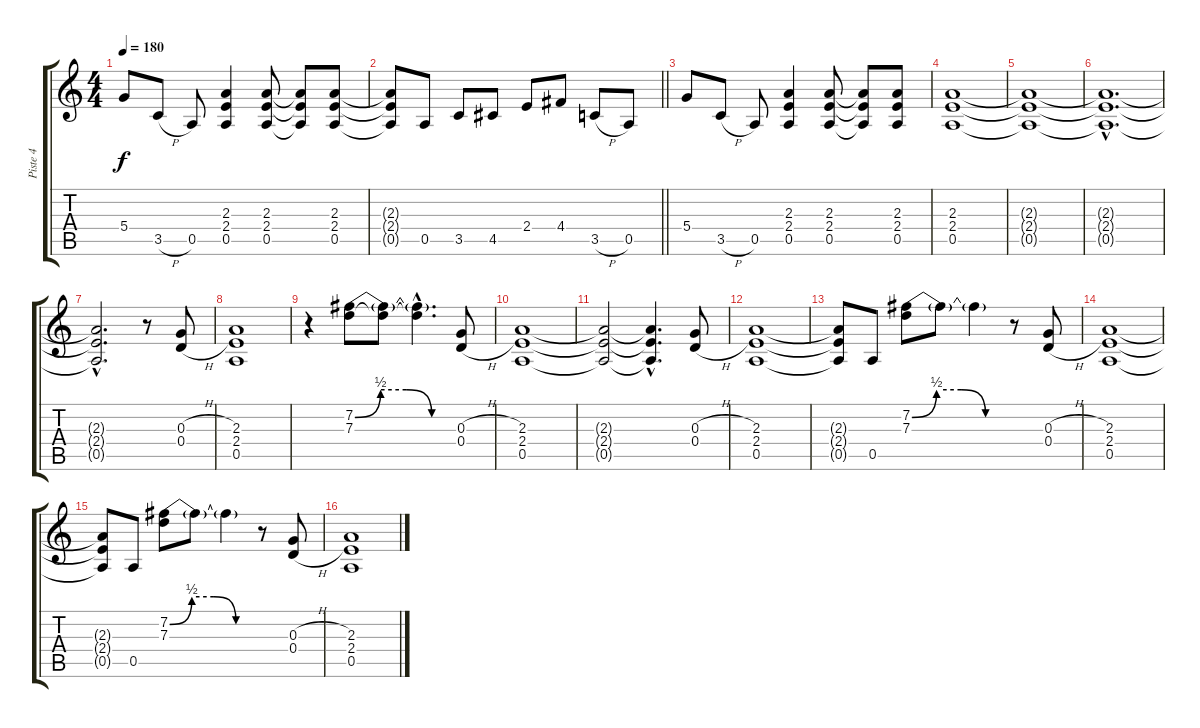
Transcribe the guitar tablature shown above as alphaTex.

\track ("Piste 4" "Piste 4") {instrument overdrivenguitar}
\staff {score tabs}
\tuning (E4 B3 G3 D3 A2 E2) {hide}
\ts (4 4)
\tempo 180
\clef g2
\ks c
5.4.8{dy f} 3.5{h}.8 0.5.8 (2.3 2.4 0.5).4 (2.3 2.4 0.5).8 (2.3{t} 2.4{t} 0.5{t}).8 (2.3 2.4 0.5).8 |
\barLineRight lightlight
(2.3{t} 2.4{t} 0.5{t}).8 0.5.8 3.5.8 4.5.8 2.4.8 4.4.8 3.5{h}.8 0.5.8 |
5.4.8 3.5{h}.8 0.5.8 (2.3 2.4 0.5).4 (2.3 2.4 0.5).8 (2.3{t} 2.4{t} 0.5{t}).8 (2.3 2.4 0.5).8 |
(2.3 2.4 0.5).1 |
(2.3{t} 2.4{t} 0.5{t}).1 |
(2.3{hac t} 2.4{hac t} 0.5{hac t}).1{d} |
(2.3{hac t} 2.4{hac t} 0.5{hac t}).2{d} r.8 (0.3{h} 0.4{h}).8 |
(2.3 2.4 0.5).1 |
r.4 (7.2{be (custom 0 0 15 2 30 2 45 0 60 0)} 7.3).8 (7.2{t} 7.3{t}).8 (7.2{hac t} 7.3{hac t}).4{d} (0.3{h} 0.4{h}).8 |
(2.3 2.4 0.5).1 |
(2.3{t} 2.4{t} 0.5{t}).2 (2.3{hac t} 2.4{hac t} 0.5{hac t}).4{d} (0.3{h} 0.4{h}).8 |
(2.3 2.4 0.5).1 |
(2.3{t} 2.4{t} 0.5{t}).8 0.5.8 (7.2{be (custom 0 0 15 2 30 2 45 0 60 0)} 7.3).8 7.2{t}.8 7.2{t}.4 r.8 (0.3{h} 0.4{h}).8 |
(2.3 2.4 0.5).1 |
(2.3{t} 2.4{t} 0.5{t}).8 0.5.8 (7.2{be (custom 0 0 15 2 30 2 45 0 60 0)} 7.3).8 7.2{t}.8 7.2{t}.4 r.8 (0.3{h} 0.4{h}).8 |
(2.3 2.4 0.5).1
